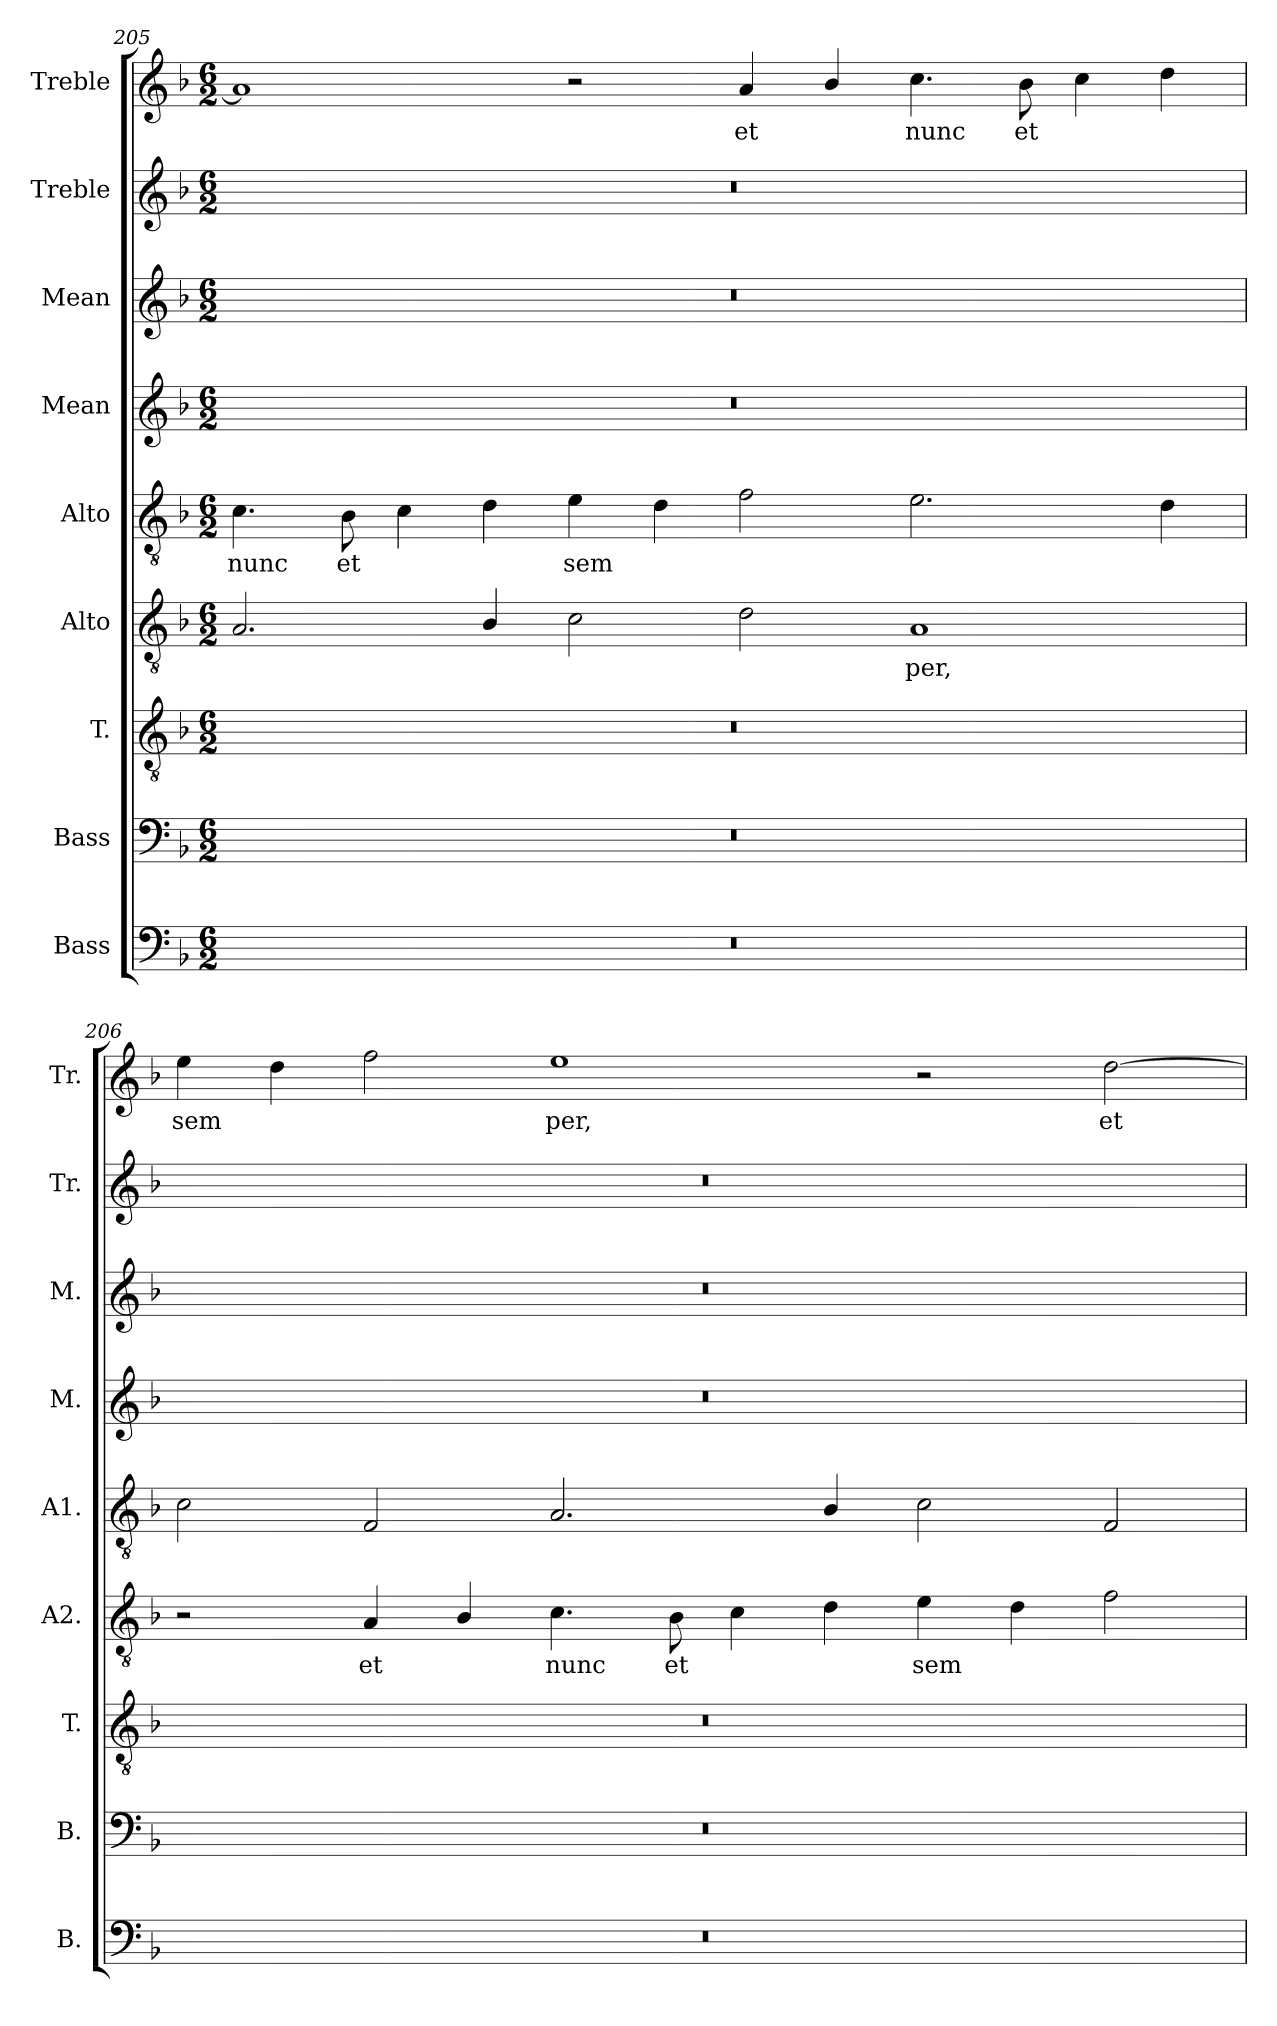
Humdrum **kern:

**kern	**kern	**kern	**kern	**text	**kern	**text	**kern	**kern	**kern	**kern	**text
*part9	*part8	*part7	*part6	*part6	*part5	*part5	*part4	*part3	*part2	*part1	*part1
*staff9	*staff8	*staff7	*staff6	*staff6	*staff5	*staff5	*staff4	*staff3	*staff2	*staff1	*staff1
*I"Bass	*I"Bass	*I"T.	*I"Alto	*	*I"Alto	*	*I"Mean	*I"Mean	*I"Treble	*I"Treble	*
*I'B.	*I'B.	*I'T.	*I'A2.	*	*I'A1.	*	*I'M.	*I'M.	*I'Tr.	*I'Tr.	*
*clefF4	*clefF4	*clefGv2	*clefGv2	*	*clefGv2	*	*clefG2	*clefG2	*clefG2	*clefG2	*
*	*	*ITrd7c12	*ITrd7c12	*	*ITrd7c12	*	*	*	*	*	*
*k[b-]	*k[b-]	*k[b-]	*k[b-]	*	*k[b-]	*	*k[b-]	*k[b-]	*k[b-]	*k[b-]	*
*F:	*F:	*F:	*F:	*	*F:	*	*F:	*F:	*F:	*F:	*
*M6/2	*M6/2	*M6/2	*M6/2	*	*M6/2	*	*M6/2	*M6/2	*M6/2	*M6/2	*
=205	=205	=205	=205	=205	=205	=205	=205	=205	=205	=205	=205
!LO:N:vis=1	!LO:N:vis=1	!LO:N:vis=1	!	!	!	!	!	!	!	!	!
!	!	!	!	!	!	!LO:LY:b:color=#000000	!LO:N:vis=1	!LO:N:vis=1	!LO:N:vis=1	!	!
0.r	0.r	0.r	2.AAi/	.	4.Ci\	nunc	0.r	0.r	0.r	1ai]	.
!	!	!	!	!	!	!LO:LY:b:color=#000000	!	!	!	!	!
.	.	.	.	.	8BB-i\	et	.	.	.	.	.
.	.	.	.	.	4Ci\	.	.	.	.	.	.
.	.	.	4BB-i/	.	4Di\	.	.	.	.	.	.
!	!	!	!	!	!	!LO:LY:b:color=#000000	!	!	!	!	!
.	.	.	2Ci\	.	4Ei\	sem	.	.	.	2r	.
.	.	.	.	.	4Di\	.	.	.	.	.	.
!	!	!	!	!	!	!	!	!	!	!	!LO:LY:b:color=#000000
.	.	.	2Di\	.	2Fi\	.	.	.	.	4ai/	et
.	.	.	.	.	.	.	.	.	.	4b-i/	.
!	!	!	!	!LO:LY:b:color=#000000	!	!	!	!	!	!	!
!	!	!	!	!	!	!	!	!	!	!	!LO:LY:b:color=#000000
.	.	.	1AAi	per,	2.Ei\	.	.	.	.	4.cci\	nunc
!	!	!	!	!	!	!	!	!	!	!	!LO:LY:b:color=#000000
.	.	.	.	.	.	.	.	.	.	8b-i\	et
.	.	.	.	.	.	.	.	.	.	4cci\	.
.	.	.	.	.	4Di\	.	.	.	.	4ddi\	.
!!LO:PB:g=z
=206	=206	=206	=206	=206	=206	=206	=206	=206	=206	=206	=206
!LO:N:vis=1	!LO:N:vis=1	!LO:N:vis=1	!	!	!	!	!LO:N:vis=1	!LO:N:vis=1	!LO:N:vis=1	!	!
!	!	!	!	!	!	!	!	!	!	!	!LO:LY:b:color=#000000
0.r	0.r	0.r	2r	.	2Ci\	.	0.r	0.r	0.r	4eei\	sem
.	.	.	.	.	.	.	.	.	.	4ddi\	.
!	!	!	!	!LO:LY:b:color=#000000	!	!	!	!	!	!	!
.	.	.	4AAi/	et	2FFi/	.	.	.	.	2ffi\	.
.	.	.	4BB-i/	.	.	.	.	.	.	.	.
!	!	!	!	!LO:LY:b:color=#000000	!	!	!	!	!	!	!
!	!	!	!	!	!	!	!	!	!	!	!LO:LY:b:color=#000000
.	.	.	4.Ci\	nunc	2.AAi/	.	.	.	.	1eei	per,
!	!	!	!	!LO:LY:b:color=#000000	!	!	!	!	!	!	!
.	.	.	8BB-i\	et	.	.	.	.	.	.	.
.	.	.	4Ci\	.	.	.	.	.	.	.	.
.	.	.	4Di\	.	4BB-i/	.	.	.	.	.	.
!	!	!	!	!LO:LY:b:color=#000000	!	!	!	!	!	!	!
.	.	.	4Ei\	sem	2Ci\	.	.	.	.	2r	.
.	.	.	4Di\	.	.	.	.	.	.	.	.
!	!	!	!	!	!	!	!	!	!	!	!LO:LY:b:color=#000000
.	.	.	2Fi\	.	2FFi/	.	.	.	.	[>2ddi\	et
=	=	=	=	=	=	=	=	=	=	=	=
*-	*-	*-	*-	*-	*-	*-	*-	*-	*-	*-	*-
